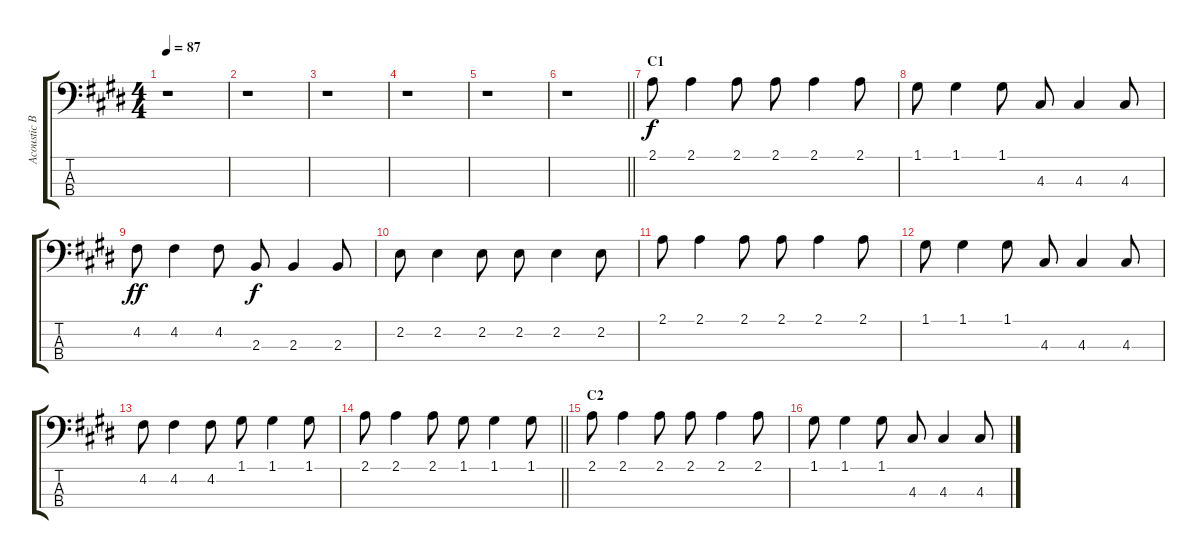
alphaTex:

\track ("Acoustic Bass" "Acoustic B") {instrument acousticbass}
\staff {score tabs}
\tuning (G2 D2 A1 E1) {hide}
\ts (4 4)
\tempo 87
\clef f4
\ks e
r.1{dy f} |
r.1 |
r.1 |
r.1 |
r.1 |
\barLineRight lightlight
r.1 |
\section ("" "C1")
2.1.8 2.1.4 2.1.8 2.1.8 2.1.4 2.1.8 |
1.1.8 1.1.4 1.1.8 4.3.8 4.3.4 4.3.8 |
4.2.8{dy ff} 4.2.4 4.2.8 2.3.8{dy f} 2.3.4 2.3.8 |
2.2.8 2.2.4 2.2.8 2.2.8 2.2.4 2.2.8 |
2.1.8 2.1.4 2.1.8 2.1.8 2.1.4 2.1.8 |
1.1.8 1.1.4 1.1.8 4.3.8 4.3.4 4.3.8 |
4.2.8 4.2.4 4.2.8 1.1.8 1.1.4 1.1.8 |
\barLineRight lightlight
2.1.8 2.1.4 2.1.8 1.1.8 1.1.4 1.1.8 |
\section ("" "C2")
2.1.8 2.1.4 2.1.8 2.1.8 2.1.4 2.1.8 |
1.1.8 1.1.4 1.1.8 4.3.8 4.3.4 4.3.8
